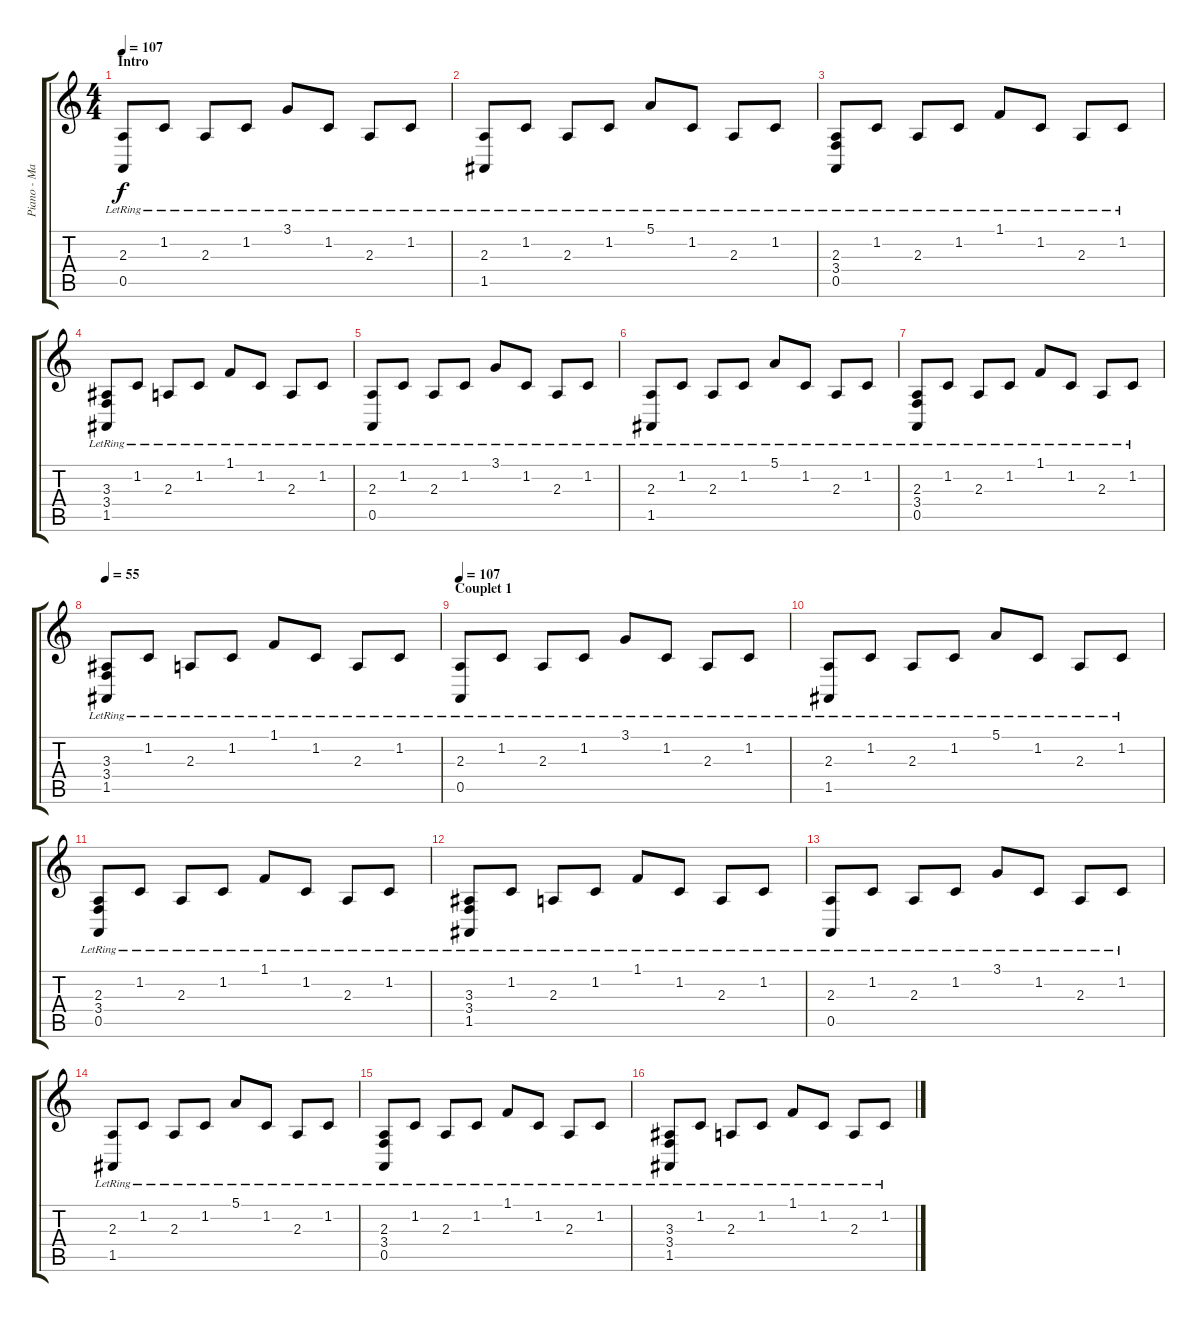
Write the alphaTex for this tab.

\track ("Piano - Main Droite" "Piano - Ma") {instrument acousticgrandpiano}
\staff {score tabs}
\tuning (E4 B3 G3 D3 A2 E2) {hide}
\ts (4 4)
\section ("" "Intro")
\tempo 107
\clef g2
\ks c
(2.3{lr} 0.5{lr}).8{dy f instrument acousticgrandpiano} 1.2{lr}.8 2.3{lr}.8 1.2{lr}.8 3.1{lr}.8 1.2{lr}.8 2.3{lr}.8 1.2{lr}.8 |
(2.3{lr} 1.5{lr}).8 1.2{lr}.8 2.3{lr}.8 1.2{lr}.8 5.1{lr}.8 1.2{lr}.8 2.3{lr}.8 1.2{lr}.8 |
(2.3{lr} 3.4{lr} 0.5{lr}).8 1.2{lr}.8 2.3{lr}.8 1.2{lr}.8 1.1{lr}.8 1.2{lr}.8 2.3{lr}.8 1.2{lr}.8 |
(3.3{lr} 3.4{lr} 1.5{lr}).8 1.2{lr}.8 2.3{lr}.8 1.2{lr}.8 1.1{lr}.8 1.2{lr}.8 2.3{lr}.8 1.2{lr}.8 |
(2.3{lr} 0.5{lr}).8 1.2{lr}.8 2.3{lr}.8 1.2{lr}.8 3.1{lr}.8 1.2{lr}.8 2.3{lr}.8 1.2{lr}.8 |
(2.3{lr} 1.5{lr}).8 1.2{lr}.8 2.3{lr}.8 1.2{lr}.8 5.1{lr}.8 1.2{lr}.8 2.3{lr}.8 1.2{lr}.8 |
(2.3{lr} 3.4{lr} 0.5{lr}).8 1.2{lr}.8 2.3{lr}.8 1.2{lr}.8 1.1{lr}.8 1.2{lr}.8 2.3{lr}.8 1.2{lr}.8 |
\tempo 55
(3.3{lr} 3.4{lr} 1.5{lr}).8 1.2{lr}.8 2.3{lr}.8 1.2{lr}.8 1.1{lr}.8 1.2{lr}.8 2.3{lr}.8 1.2{lr}.8 |
\section ("" "Couplet 1")
\tempo 107
(2.3{lr} 0.5{lr}).8 1.2{lr}.8 2.3{lr}.8 1.2{lr}.8 3.1{lr}.8 1.2{lr}.8 2.3{lr}.8 1.2{lr}.8 |
(2.3{lr} 1.5{lr}).8 1.2{lr}.8 2.3{lr}.8 1.2{lr}.8 5.1{lr}.8 1.2{lr}.8 2.3{lr}.8 1.2{lr}.8 |
(2.3{lr} 3.4{lr} 0.5{lr}).8 1.2{lr}.8 2.3{lr}.8 1.2{lr}.8 1.1{lr}.8 1.2{lr}.8 2.3{lr}.8 1.2{lr}.8 |
(3.3{lr} 3.4{lr} 1.5{lr}).8 1.2{lr}.8 2.3{lr}.8 1.2{lr}.8 1.1{lr}.8 1.2{lr}.8 2.3{lr}.8 1.2{lr}.8 |
(2.3{lr} 0.5{lr}).8 1.2{lr}.8 2.3{lr}.8 1.2{lr}.8 3.1{lr}.8 1.2{lr}.8 2.3{lr}.8 1.2{lr}.8 |
(2.3{lr} 1.5{lr}).8 1.2{lr}.8 2.3{lr}.8 1.2{lr}.8 5.1{lr}.8 1.2{lr}.8 2.3{lr}.8 1.2{lr}.8 |
(2.3{lr} 3.4{lr} 0.5{lr}).8 1.2{lr}.8 2.3{lr}.8 1.2{lr}.8 1.1{lr}.8 1.2{lr}.8 2.3{lr}.8 1.2{lr}.8 |
(3.3{lr} 3.4{lr} 1.5{lr}).8 1.2{lr}.8 2.3{lr}.8 1.2{lr}.8 1.1{lr}.8 1.2{lr}.8 2.3{lr}.8 1.2{lr}.8
